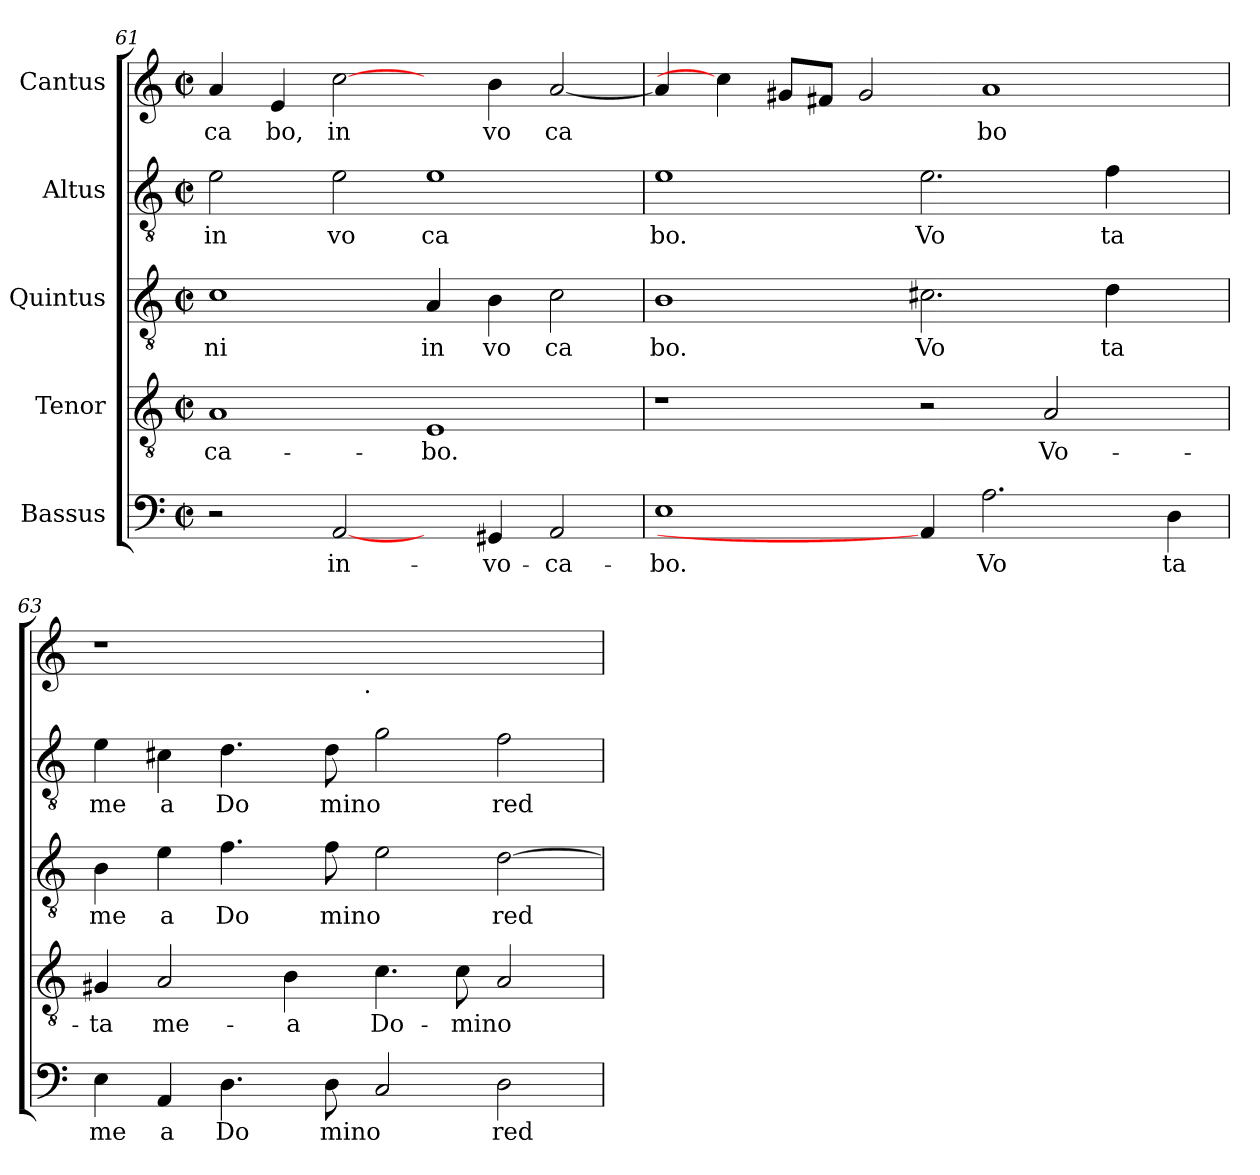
**kern	**text	**kern	**text	**kern	**text	**kern	**text	**kern	**text
*part5	*part5	*part4	*part4	*part3	*part3	*part2	*part2	*part1	*part1
*staff5	*staff5	*staff4	*staff4	*staff3	*staff3	*staff2	*staff2	*staff1	*staff1
*I"Bassus	*	*I"Tenor	*	*I"Quintus	*	*I"Altus	*	*I"Cantus	*
*clefF4	*	*clefGv2	*	*clefGv2	*	*clefGv2	*	*clefG2	*
*k[]	*	*k[]	*	*k[]	*	*k[]	*	*k[]	*
*C:	*	*C:	*	*C:	*	*C:	*	*C:	*
*M2/2	*	*M2/2	*	*M2/2	*	*M2/2	*	*M2/2	*
*met(c|)	*	*met(c|)	*	*met(c|)	*	*met(c|)	*	*met(c|)	*
=61	=61	=61	=61	=61	=61	=61	=61	=61	=61
!	!	!	!LO:LY:b:cj	!	!LO:LY:b:cj	!	!LO:LY:b:cj	!	!LO:LY:b:cj
2r	.	1A	-ca-	1c	ni	2e\	in	4a/	ca
!	!	!	!	!	!	!	!	!	!LO:LY:b:cj
.	.	.	.	.	.	.	.	4e/	bo,
!	!LO:LY:b:cj	!	!	!	!	!	!LO:LY:b:cj	!	!LO:LY:b:cj
[2AA/	in-	.	.	.	.	2e\	vo	[2cc\	in
!	!	!	!LO:LY:b:cj	!	!LO:LY:b:cj	!	!LO:LY:b:cj	!	!
4ryy	.	1E	-bo.	4A/	in	1e	ca	4ryy	.
!	!LO:LY:b:cj	!	!	!	!LO:LY:b:cj	!	!	!	!LO:LY:b:cj
4GG#X/	-vo-	.	.	4B\	vo	.	.	4b\	vo
!	!LO:LY:b:cj	!	!	!	!LO:LY:b:cj	!	!	!	!LO:LY:b:cj
2AA/	-ca-	.	.	2c\	ca	.	.	[<2a/	ca
!!LO:PB:g=z
=62	=62	=62	=62	=62	=62	=62	=62	=62	=62
!	!LO:LY:b:cj	!	!	!	!LO:LY:b:cj	!	!LO:LY:b:cj	!	!LO:LY:b:cj
1E	-bo.	1r	.	1B	bo.	1e	bo.	4a/]	.
.	.	.	.	.	.	.	.	4cc\]	.
!	!	!	!	!	!	!	!	!	!LO:LY:b:cj
.	.	.	.	.	.	.	.	8g#/L	.
!	!	!	!	!	!	!	!	!	!LO:LY:b:cj
.	.	.	.	.	.	.	.	8f#/J	.
!	!	!	!	!	!	!	!	!	!LO:LY:b:cj
.	.	.	.	.	.	.	.	2g#/	.
!	!	!	!	!	!LO:LY:b:cj	!	!LO:LY:b:cj	!	!
4AA/]	.	2r	.	2.c#X\	Vo	2.e\	Vo	.	.
!	!LO:LY:b:cj	!	!	!	!	!	!	!	!LO:LY:b:cj
2.A\	Vo	.	.	.	.	.	.	1a	bo
!	!	!	!LO:LY:b:cj	!	!	!	!	!	!
.	.	2A/	Vo-	.	.	.	.	.	.
!	!	!	!	!	!LO:LY:b:cj	!	!LO:LY:b:cj	!	!
.	.	.	.	4d\	ta	4f\	ta	.	.
!	!LO:LY:b:cj	!	!	!	!	!	!	!	!
4D\	ta	4ryy	.	4ryy	.	4ryy	.	.	.
=63	=63	=63	=63	=63	=63	=63	=63	=63	=63
!	!LO:LY:b:cj	!	!LO:LY:b:cj	!	!LO:LY:b:cj	!	!LO:LY:b:cj	!	!
*	*	*	*	*	*	*	*	*^	*
4E\	me	4G#X/	-ta	4B\	me	4e\	me	1r	2ryy	.
!	!LO:LY:b:cj	!	!LO:LY:b:cj	!	!LO:LY:b:cj	!	!LO:LY:b:cj	!	!	!
4AA/	a	2A/	me-	4e\	a	4c#X\	a	.	.	.
!	!LO:LY:b:cj	!	!	!	!LO:LY:b:cj	!	!LO:LY:b:cj	!	!	!
4.D\	Do	.	.	4.f\	Do	4.d\	Do	.	4ryy	.
!	!	!	!LO:LY:b:cj	!	!	!	!	!	!	!
.	.	4B\	-a	.	.	.	.	.	8...ryy	.
!	!LO:LY:b:cj	!	!	!	!LO:LY:b:cj	!	!LO:LY:b:cj	!	!	!
8D\	mino	.	.	8f\	mino	8d\	mino	.	.	.
!	!	!	!	!	!	!	!	!	!LO:TX:b:t=.	!
.	.	.	.	.	.	.	.	.	1ryy	.
!	!LO:LY:b:cj	!	!LO:LY:b:cj	!	!LO:LY:b:cj	!	!LO:LY:b:cj	!	!	!
2C/	.	4.c\	Do-	2e\	.	2g\	.	1ryy	.	.
!	!	!	!LO:LY:b:cj	!	!	!	!	!	!	!
.	.	8c\	-mino	.	.	.	.	.	.	.
!	!LO:LY:b:cj	!	!LO:LY:b:cj	!	!LO:LY:b:cj	!	!LO:LY:b:cj	!	!	!
2D\	red	2A/	.	[>2d\	red	2f\	red	.	.	.
.	.	.	.	.	.	.	.	.	64ryy	.
*	*	*	*	*	*	*	*	*v	*v	*
=	=	=	=	=	=	=	=	=	=
*-	*-	*-	*-	*-	*-	*-	*-	*-	*-
